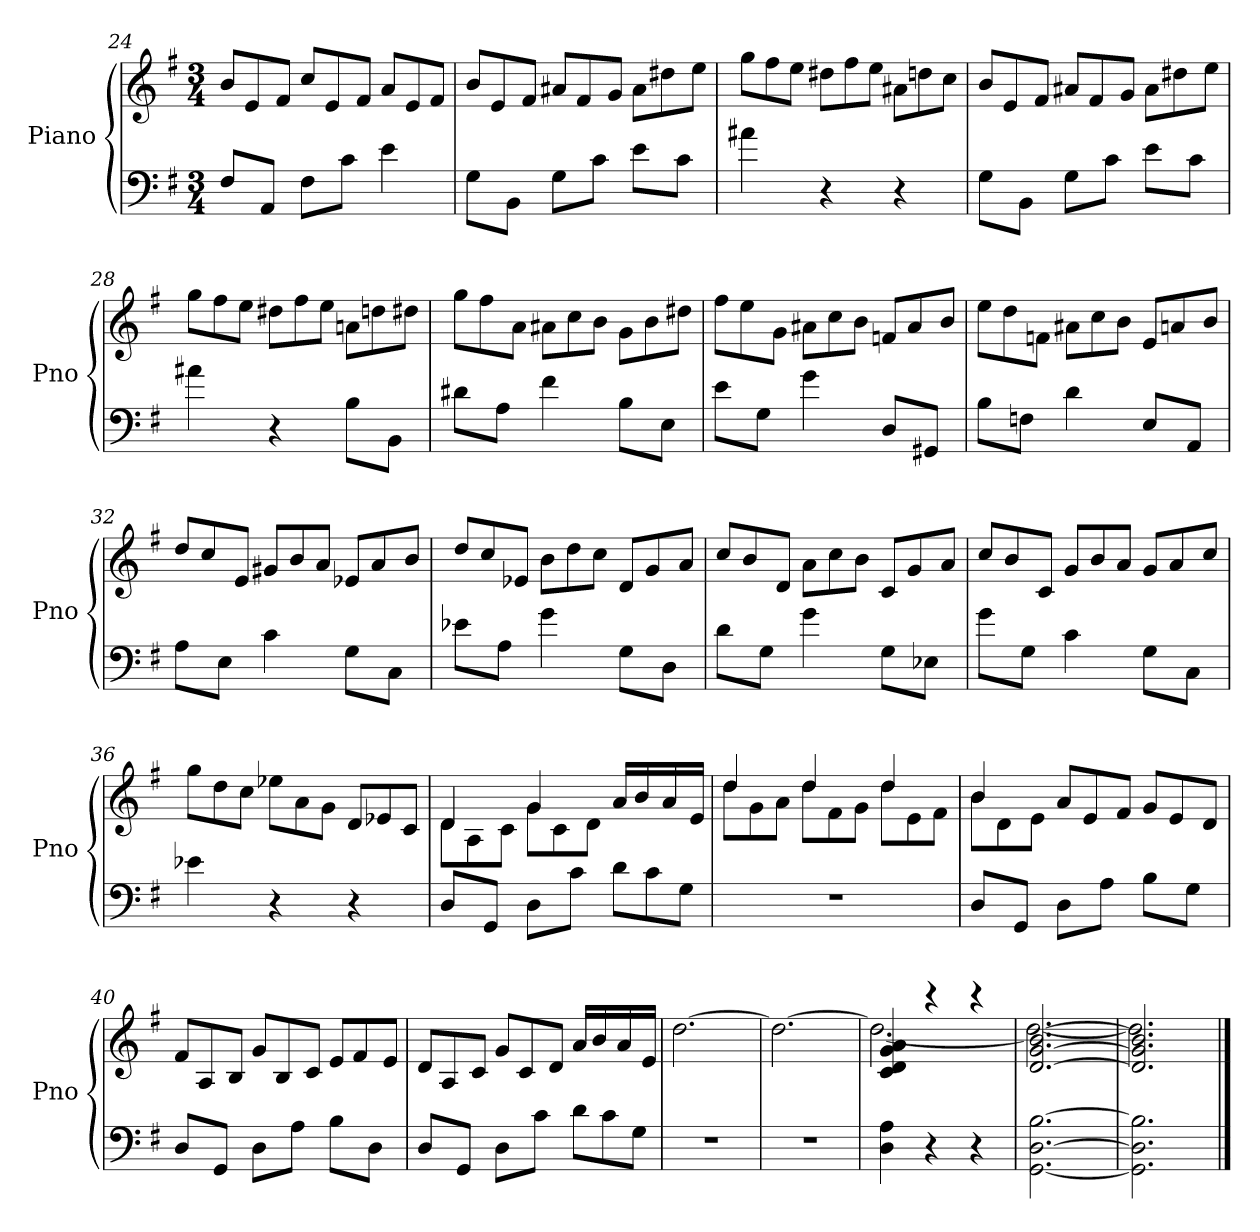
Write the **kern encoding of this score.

**kern	**kern
*part1	*part1
*staff2	*staff1
*I"Piano	*
*I'Pno	*
*clefF4	*clefG2
*k[f#]	*k[f#]
*G:	*G:
*M3/4	*M3/4
*	*Xtuplet
=24	=24
8F#L	12bL
.	12e
8AAJ	.
.	12f#J
8F#L	12ccL
.	12e
8cJ	.
.	12f#J
4e	12aL
.	12e
.	12f#J
=25	=25
8GL	12bL
.	12e
8BBJ	.
.	12f#J
8GL	12a#XL
.	12f#
8cJ	.
.	12gJ
8eL	12a#L
.	12dd#X
8cJ	.
.	12eeJ
=26	=26
4a#X	12ggL
.	12ff#
.	12eeJ
4r	12dd#XL
.	12ff#
.	12eeJ
4r	12a#XL
.	12ddn
.	12ccJ
=27	=27
8GL	12bL
.	12e
8BBJ	.
.	12f#J
8GL	12a#XL
.	12f#
8cJ	.
.	12gJ
8eL	12a#L
.	12dd#X
8cJ	.
.	12eeJ
=28	=28
4a#X	12ggL
.	12ff#
.	12eeJ
4r	12dd#XL
.	12ff#
.	12eeJ
8BL	12anL
.	12ddn
8BBJ	.
.	12dd#XJ
=29	=29
8d#XL	12ggL
.	12ff#
8AJ	.
.	12aJ
4f#	12a#XL
.	12cc
.	12bJ
8BL	12gL
.	12b
8EJ	.
.	12dd#XJ
=30	=30
8eL	12ff#L
.	12ee
8GJ	.
.	12gJ
4g	12a#XL
.	12cc
.	12bJ
8DL	12fnL
.	12a#
8GG#XJ	.
.	12bJ
=31	=31
8BL	12eeL
.	12dd
8FnJ	.
.	12fnJ
4d	12a#XL
.	12cc
.	12bJ
8EL	12eL
.	12an
8AAJ	.
.	12bJ
=32	=32
8AL	12ddL
.	12cc
8EJ	.
.	12eJ
4c	12g#XL
.	12b
.	12aJ
8GL	12e-XL
.	12a
8CJ	.
.	12bJ
=33	=33
8e-XL	12ddL
.	12cc
8AJ	.
.	12e-XJ
4g	12bL
.	12dd
.	12ccJ
8GL	12dL
.	12g
8DJ	.
.	12aJ
=34	=34
8dL	12ccL
.	12b
8GJ	.
.	12dJ
4g	12aL
.	12cc
.	12bJ
8GL	12cL
.	12g
8E-XJ	.
.	12aJ
=35	=35
8gL	12ccL
.	12b
8GJ	.
.	12cJ
4c	12gL
.	12b
.	12aJ
8GL	12gL
.	12a
8CJ	.
.	12ccJ
=36	=36
4e-X	12ggL
.	12dd
.	12ccJ
4r	12ee-XL
.	12a
.	12gJ
4r	12dL
.	12e-X
.	12cJ
=37	=37
*	*^
8DL	4d	12dL
.	.	12A
8GGJ	.	.
.	.	12cJ
8DL	4g	12gL
.	.	12c
8cJ	.	.
.	.	12dJ
*Xtuplet	*	*
12dL	16aLL	4ryy
.	16b	.
12c	.	.
.	16a	.
12GJ	.	.
.	16eJJ	.
=38	=38	=38
2.r	4dd	12ddL
.	.	12g
.	.	12aJ
.	4dd	12ddL
.	.	12f#
.	.	12gJ
.	4dd	12ddL
.	.	12e
.	.	12f#J
=39	=39	=39
8DL	4b	12bL
.	.	12d
8GGJ	.	.
.	.	12eJ
8DL	12aL	2ryy
.	12e	.
8AJ	.	.
.	12f#J	.
8BL	12gL	.
.	12e	.
8GJ	.	.
.	12dJ	.
*	*v	*v
=40	=40
8DL	12f#L
.	12A
8GGJ	.
.	12BJ
8DL	12gL
.	12B
8AJ	.
.	12cJ
8BL	12eL
.	12f#
8DJ	.
.	12eJ
=41	=41
8DL	12dL
.	12A
8GGJ	.
.	12cJ
8DL	12gL
.	12c
8cJ	.
.	12dJ
12dL	16aLL
.	16b
12c	.
.	16a
12GJ	.
.	16eJJ
=42	=42
2.r	[2.dd
=43	=43
2.r	2.dd_
=44	=44
*	*^
4D 4A	4c 4d 4g 4a	2.dd_
4r	4r	.
4r	4r	.
=45	=45	=45
[2.GG [2.D [2.B	[2.d [2.g [2.b	2.dd_
=46	=46	=46
2.GG] 2.D] 2.B]	2.d] 2.g] 2.b]	2.dd]
*	*v	*v
==	==
*-	*-
